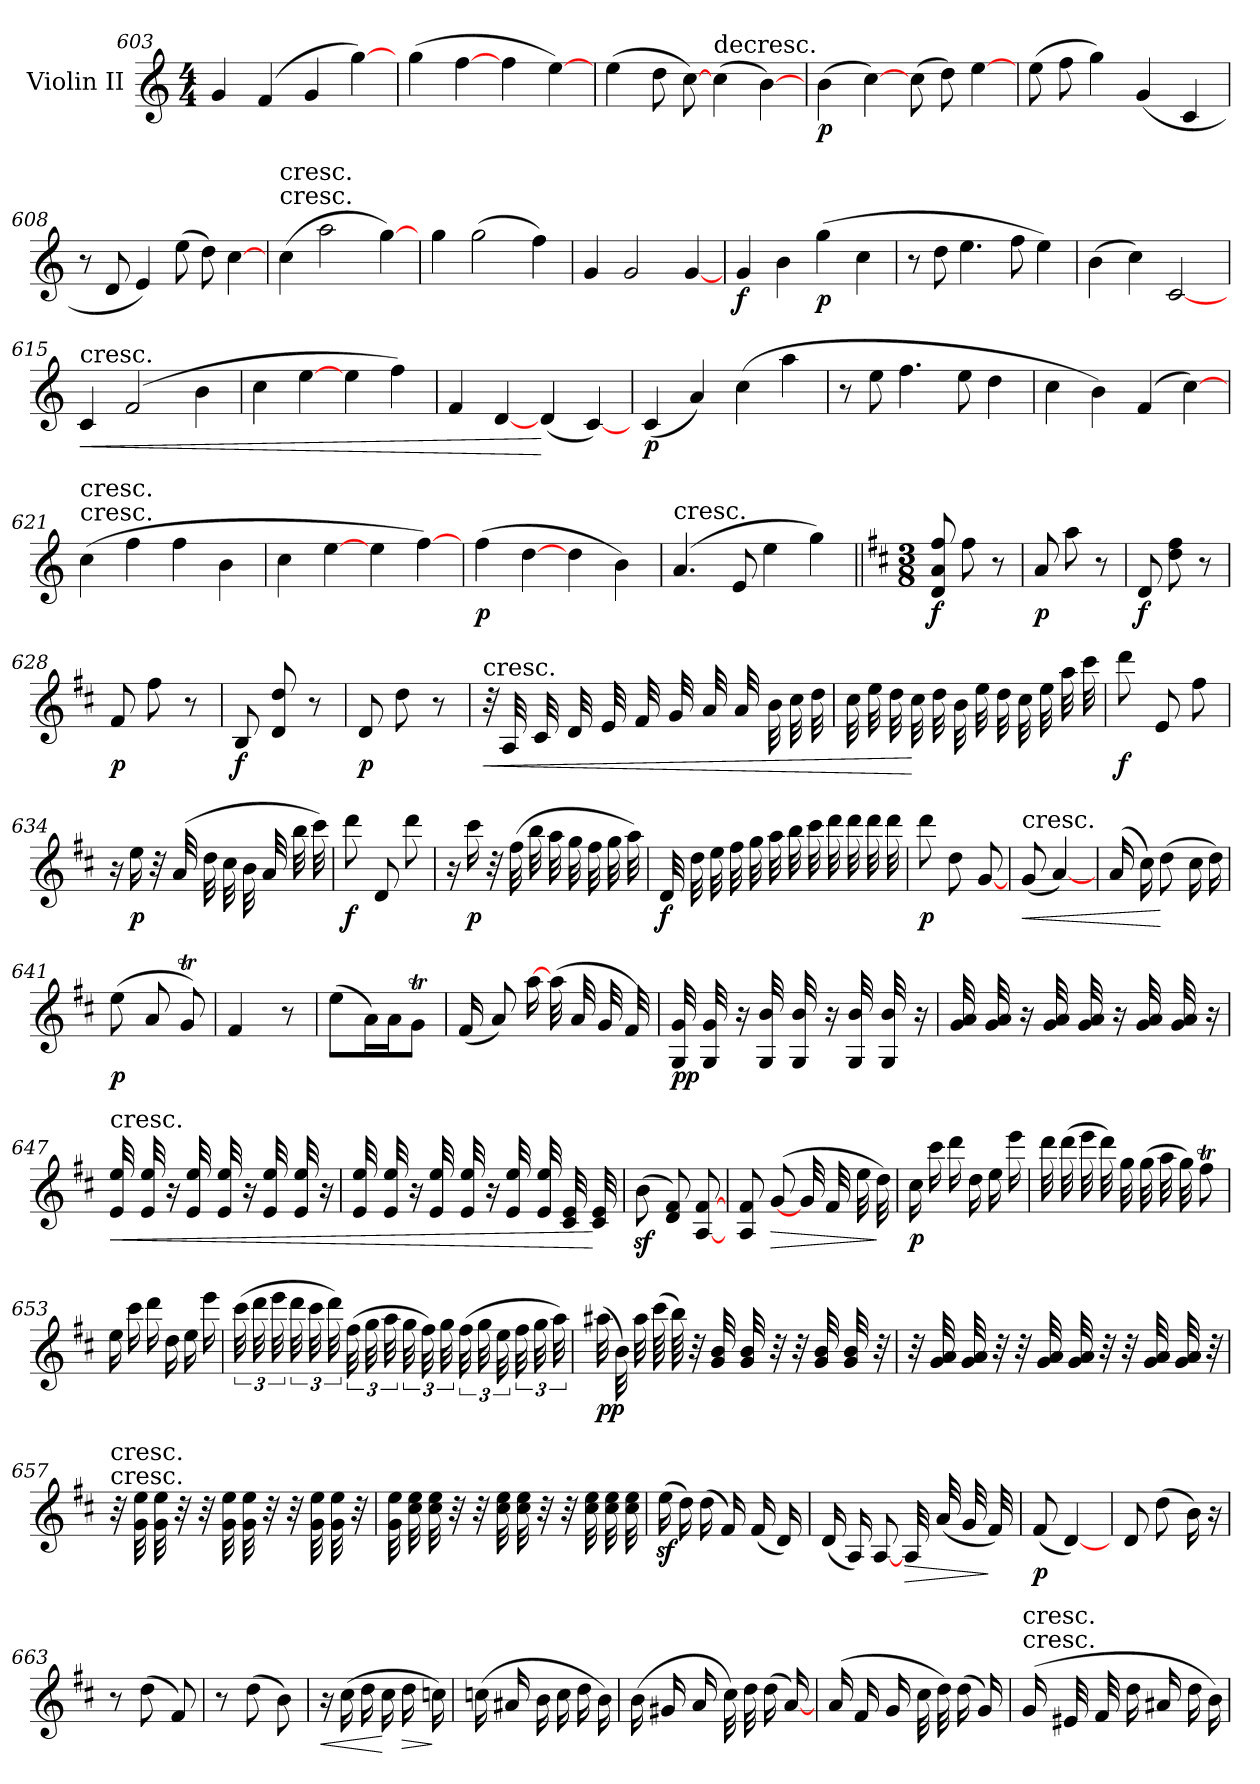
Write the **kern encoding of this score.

**kern	**dynam
*part1	*part1
*staff1	*staff1
*I"Violin II	*
*I'Vln	*
*clefG2	*
*k[]	*
*C:	*
*M4/4	*
=603	=603
4g	.
(4f	.
4g	.
[4gg)	.
=604	=604
(4gg	.
[4ff	.
4ff	.
[4ee)	.
=605	=605
(4ee	.
8dd	.
[8cc)	.
!LO:TX:t=decresc.	!
(4cc	.
[4b)	.
=606	=606
(4b	p
[4cc)	.
(8cc	.
8dd)	.
[4ee	.
=607	=607
(8ee	.
8ff	.
4gg)	.
(4g	.
4c	.
=608	=608
8r	.
8d	.
4e)	.
(8ee	.
8dd)	.
[4cc	.
=609	=609
!LO:TX:t=cresc.	!
!LO:TX:a:t=cresc.	!
(4cc	.
2aa	.
[4gg)	.
=610	=610
4gg	.
(2gg	.
4ff)	.
=611	=611
4g	.
2g	.
[4g	.
=612	=612
4g	f
4b	.
(4gg	p
4cc	.
=613	=613
8r	.
8dd	.
4.ee	.
8ff	.
4ee)	.
=614	=614
(4b	.
4cc)	.
[2c	.
=615	=615
!LO:TX:a:t=cresc.	!
!	!LO:HP:b
4c	<
(2f	.
4b	.
=616	=616
4cc	.
[4ee	.
4ee	.
4ff)	.
=617	=617
4f	.
[4d	.
(4d	[
[4c)	.
=618	=618
(4c	p
4a)	.
(4cc	.
4aa	.
=619	=619
8r	.
8ee	.
4.ff	.
8ee	.
4dd	.
=620	=620
4cc	.
4b)	.
(4f	.
[4cc)	.
=621	=621
!LO:TX:t=cresc.	!
!LO:TX:a:t=cresc.	!
(4cc	.
4ff	.
4ff	.
4b	.
=622	=622
4cc	.
[4ee	.
4ee	.
[4ff)	.
=623	=623
(4ff	p
[4dd	.
4dd	.
4b)	.
=624	=624
!LO:TX:a:t=cresc.	!
(4.a	.
8e	.
4ee	.
4gg)	.
=625||	=625||
*k[f#c#]	*
*D:	*
*M3/8	*
8d 8a 8ff#	f
8ff#	.
8r	.
=626	=626
8a	p
8aa	.
8r	.
=627	=627
8d	f
8dd 8ff#	.
8r	.
=628	=628
8f#	p
8ff#	.
8r	.
=629	=629
8B	f
8d 8dd	.
8r	.
=630	=630
8d	p
8dd	.
8r	.
=631	=631
!LO:TX:a:t=cresc.	!
!	!LO:HP:b
32r	<
32A	.
32c#	.
32d	.
32e	.
32f#	.
32g	.
32a	.
32a	.
32b	.
32cc#	.
32dd	.
=632	=632
32cc#	.
32ee	.
32dd	.
32cc#	[
32dd	.
32b	.
32ee	.
32dd	.
32cc#	.
32ee	.
32aa	.
32ccc#	.
=633	=633
8ddd	f
8e	.
8ff#	.
=634	=634
16r	.
16ee	p
32r	.
(32a	.
32dd	.
32cc#	.
32b	.
32a	.
32bb	.
32ccc#)	.
=635	=635
8ddd	f
8d	.
8ddd	.
=636	=636
16r	.
16ccc#	p
32r	.
(32ff#	.
32bb	.
32aa	.
32gg	.
32ff#	.
32gg	.
32aa)	.
=637	=637
32d	f
32dd	.
32ee	.
32ff#	.
32gg	.
32aa	.
32bb	.
32ccc#	.
32ddd	.
32ddd	.
32ddd	.
32ddd	.
=638	=638
8ddd	p
8dd	.
[8g	.
=639	=639
!LO:TX:a:t=cresc.	!
!	!LO:HP:b
(8g	<
[4a)	.
=640	=640
(16a	.
16cc#)	.
(8dd	[
16cc#	.
16dd)	.
=641	=641
(8ee	p
8a	.
8gT)	.
=642	=642
4f#	.
8r	.
=643	=643
(8eeL	.
16aL)	.
16aJ	.
8gTJ	.
=644	=644
(16f#	.
8a)	.
[16aa	.
(32aa	.
32a	.
32g	.
32f#)	.
=645	=645
32G 32g	pp
32G 32g	.
16r	.
32G 32b	.
32G 32b	.
16r	.
32G 32b	.
32G 32b	.
16r	.
=646	=646
32g 32a	.
32g 32a	.
16r	.
32g 32a	.
32g 32a	.
16r	.
32g 32a	.
32g 32a	.
16r	.
=647	=647
!LO:TX:a:t=cresc.	!
!	!LO:HP:b
32e 32ee	<
32e 32ee	.
16r	.
32e 32ee	.
32e 32ee	.
16r	.
32e 32ee	.
32e 32ee	.
16r	.
=648	=648
32e 32ee	.
32e 32ee	.
16r	.
32e 32ee	.
32e 32ee	.
16r	.
32e 32ee	.
32e 32ee	.
32c# 32e	.
32c# 32e	[
=649	=649
(8bz	.
8d 8f#)	.
[8A [8f#	.
=650	=650
8A 8f#	.
!	!LO:HP:b
([8g	>
32g	.
32f#	.
32ee	.
32dd)	]
=651	=651
16cc#	p
16ccc#	.
16ddd	.
16dd	.
16ee	.
16eee	.
=652	=652
32ddd	.
(32ddd	.
32eee	.
32ddd)	.
32gg	.
(32gg	.
32aa	.
32gg)	.
8ff#t	.
=653	=653
16ee	.
16ccc#	.
16ddd	.
16dd	.
16ee	.
16eee	.
=654	=654
(48ccc#	.
48ddd	.
48eee	.
48ddd	.
48ccc#	.
48ddd)	.
(48ff#	.
48gg	.
48aa	.
48gg	.
48ff#)	.
48gg	.
(48ff#	.
48gg	.
48ee	.
48ff#	.
48gg	.
48aa)	.
=655	=655
(32aa#X	pp
32b)	.
32aa#	.
(64ccc#	.
64bb)	.
32r	.
32g 32b	.
32g 32b	.
32r	.
32r	.
32g 32b	.
32g 32b	.
32r	.
=656	=656
32r	.
32g 32a	.
32g 32a	.
32r	.
32r	.
32g 32a	.
32g 32a	.
32r	.
32r	.
32g 32a	.
32g 32a	.
32r	.
=657	=657
!LO:TX:t=cresc.	!
!LO:TX:a:t=cresc.	!
32r	.
32g 32ee	.
32g 32ee	.
32r	.
32r	.
32g 32ee	.
32g 32ee	.
32r	.
32r	.
32g 32ee	.
32g 32ee	.
32r	.
=658	=658
32g 32ee	.
32cc# 32ee	.
32cc# 32ee	.
32r	.
32r	.
32cc# 32ee	.
32cc# 32ee	.
32r	.
32r	.
32cc# 32ee	.
32cc# 32ee	.
32cc# 32ee	.
=659	=659
(16eez	.
16dd)	.
(16dd	.
16f#)	.
(16f#	.
16d)	.
=660	=660
(16d	.
16A)	.
[8A	.
!	!LO:HP:b
32A	>
(32a	.
32g	.
32f#)	]
=661	=661
(8f#	p
[4d)	.
=662	=662
8d	.
(8dd	.
16b)	.
16r	.
=663	=663
8r	.
(8dd	.
8f#)	.
=664	=664
8r	.
(8dd	.
8b)	.
=665	=665
!	!LO:HP:b
16r	<
(16cc#	.
16dd	.
16cc#	[
!	!LO:HP:b
16dd	>
16ccn)	]
=666	=666
(16ccn	.
16a#X	.
16b	.
16cc	.
16dd	.
16b)	.
=667	=667
(16b	.
16g#X	.
16a	.
32cc#)	.
32dd	.
(16dd	.
[16a)	.
=668	=668
(16a	.
16f#	.
16g	.
32cc#	.
32dd)	.
(16dd	.
16g)	.
=669	=669
!LO:TX:t=cresc.	!
!LO:TX:a:t=cresc.	!
(16g	.
32e#X	.
32f#	.
16dd	.
16a#X	.
16dd	.
16b)	.
=	=
*-	*-
